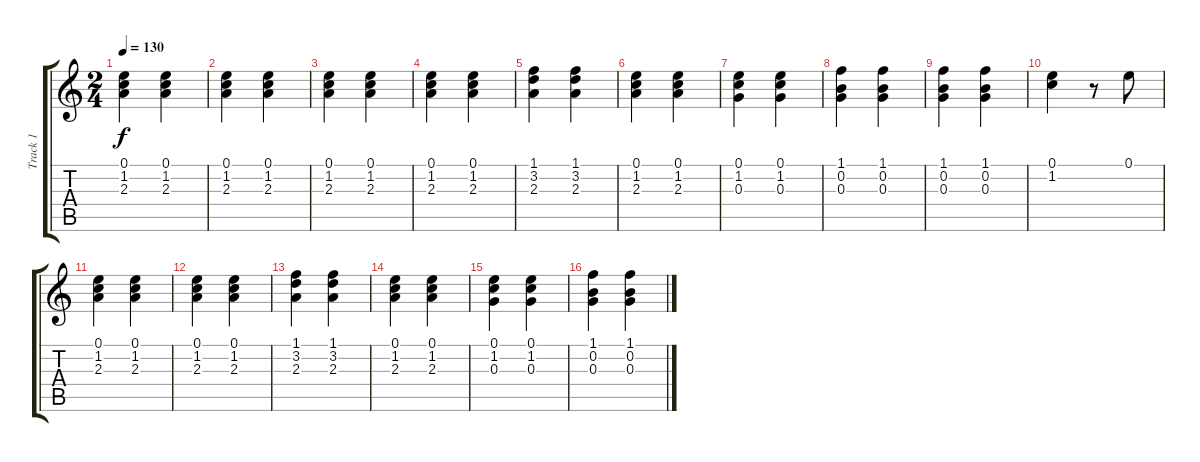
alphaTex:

\track ("Track 1" "Track 1") {instrument overdrivenguitar}
\staff {score tabs}
\tuning (E4 B3 G3 D3 A2 E2) {hide}
\ts (2 4)
\tempo 130
\clef g2
\ks c
(0.1 1.2 2.3).4{dy f instrument overdrivenguitar} (0.1 1.2 2.3).4 |
(0.1 1.2 2.3).4 (0.1 1.2 2.3).4 |
(0.1 1.2 2.3).4 (0.1 1.2 2.3).4 |
(0.1 1.2 2.3).4 (0.1 1.2 2.3).4 |
(1.1 3.2 2.3).4 (1.1 3.2 2.3).4 |
(0.1 1.2 2.3).4 (0.1 1.2 2.3).4 |
(0.1 1.2 0.3).4 (0.1 1.2 0.3).4 |
(1.1 0.2 0.3).4 (1.1 0.2 0.3).4 |
(1.1 0.2 0.3).4 (1.1 0.2 0.3).4 |
(0.1 1.2).4 r.8 0.1.8 |
(0.1 1.2 2.3).4 (0.1 1.2 2.3).4 |
(0.1 1.2 2.3).4 (0.1 1.2 2.3).4 |
(1.1 3.2 2.3).4 (1.1 3.2 2.3).4 |
(0.1 1.2 2.3).4 (0.1 1.2 2.3).4 |
(0.1 1.2 0.3).4 (0.1 1.2 0.3).4 |
(1.1 0.2 0.3).4 (1.1 0.2 0.3).4
